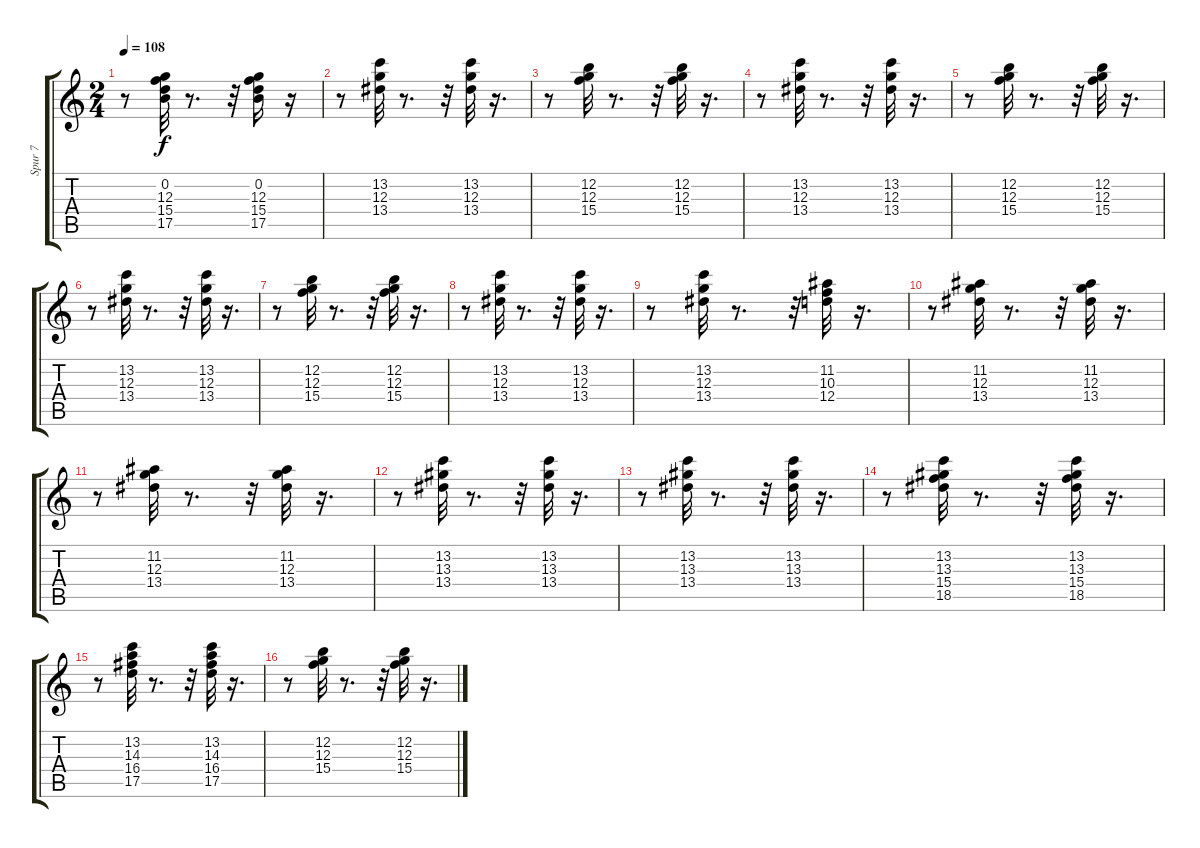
\track ("Spur 7" "Spur 7") {instrument electricguitarjazz}
\staff {score tabs}
\tuning (E4 B3 G3 D3 A2 E2) {hide}
\ts (2 4)
\tempo 108
\clef g2
\ks c
r.8{dy f} (0.2 12.3 15.4 17.5).32 r.8{d} r.32 (0.2 12.3 15.4 17.5).16 r.16 |
r.8 (13.2 12.3 13.4).32 r.8{d} r.32 (13.2 12.3 13.4).32 r.16{d} |
r.8 (12.2 12.3 15.4).32 r.8{d} r.32 (12.2 12.3 15.4).32 r.16{d} |
r.8 (13.2 12.3 13.4).32 r.8{d} r.32 (13.2 12.3 13.4).32 r.16{d} |
r.8 (12.2 12.3 15.4).32 r.8{d} r.32 (12.2 12.3 15.4).32 r.16{d} |
r.8 (13.2 12.3 13.4).32 r.8{d} r.32 (13.2 12.3 13.4).32 r.16{d} |
r.8 (12.2 12.3 15.4).32 r.8{d} r.32 (12.2 12.3 15.4).32 r.16{d} |
r.8 (13.2 12.3 13.4).32 r.8{d} r.32 (13.2 12.3 13.4).32 r.16{d} |
r.8 (13.2 12.3 13.4).32 r.8{d} r.32 (11.2 10.3 12.4).32 r.16{d} |
r.8 (11.2 12.3 13.4).32 r.8{d} r.32 (11.2 12.3 13.4).32 r.16{d} |
r.8 (11.2 12.3 13.4).32 r.8{d} r.32 (11.2 12.3 13.4).32 r.16{d} |
r.8 (13.2 13.3 13.4).32 r.8{d} r.32 (13.2 13.3 13.4).32 r.16{d} |
r.8 (13.2 13.3 13.4).32 r.8{d} r.32 (13.2 13.3 13.4).32 r.16{d} |
r.8 (13.2 13.3 15.4 18.5).32 r.8{d} r.32 (13.2 13.3 15.4 18.5).32 r.16{d} |
r.8 (13.2 14.3 16.4 17.5).32 r.8{d} r.32 (13.2 14.3 16.4 17.5).32 r.16{d} |
r.8 (12.2 12.3 15.4).32 r.8{d} r.32 (12.2 12.3 15.4).32 r.16{d}
